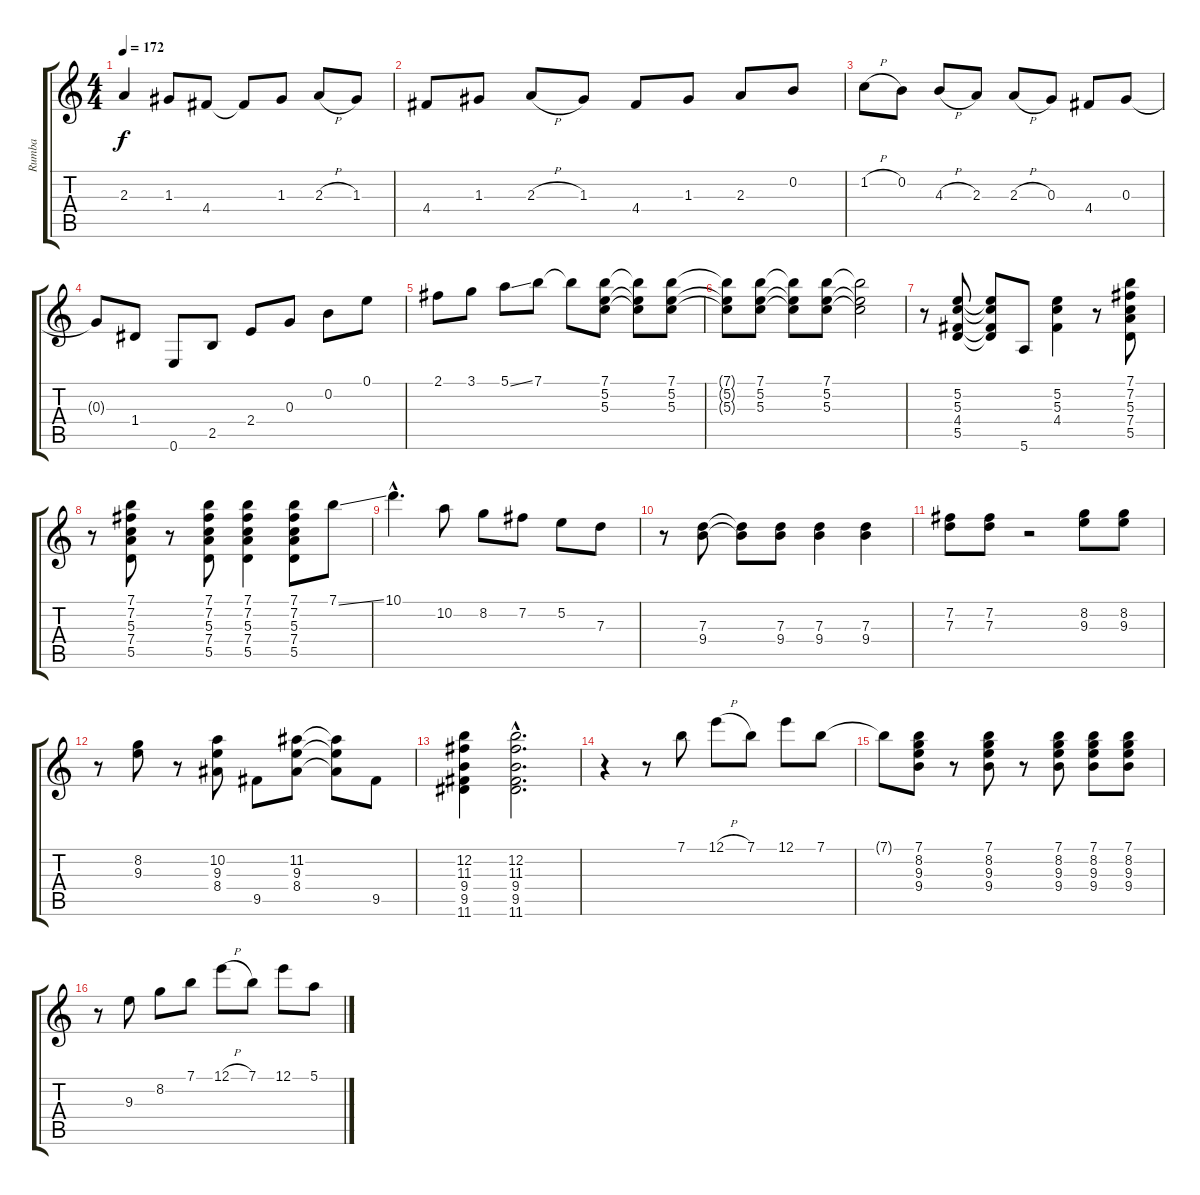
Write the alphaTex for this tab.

\track ("Rumba" "Rumba") {instrument acousticguitarnylon}
\staff {score tabs}
\tuning (E4 B3 G3 D3 A2 E2) {hide}
\ts (4 4)
\tempo 172
\clef g2
\ks c
2.3.4{dy f} 1.3.8 4.4.8 4.4{t}.8 1.3.8 2.3{h}.8 1.3.8 |
4.4.8 1.3.8 2.3{h}.8 1.3.8 4.4.8 1.3.8 2.3.8 0.2.8 |
1.2{h}.8 0.2.8 4.3{h}.8 2.3.8 2.3{h}.8 0.3.8 4.4.8 0.3.8 |
0.3{t}.8 1.4.8 0.6.8 2.5.8 2.4.8 0.3.8 0.2.8 0.1.8 |
2.1.8 3.1.8 5.1{ss}.8 7.1.8 7.1{t}.8 (7.1 5.2 5.3).8 (7.1{t} 5.2{t} 5.3{t}).8 (7.1 5.2 5.3).8 |
(7.1{t} 5.2{t} 5.3{t}).8 (7.1 5.2 5.3).8 (7.1{t} 5.2{t} 5.3{t}).8 (7.1 5.2 5.3).8 (7.1{t} 5.2{t} 5.3{t}).2 |
r.8 (5.2 5.3 4.4 5.5).8 (5.2{t} 5.3{t} 4.4{t} 5.5{t}).8 5.6.8 (5.2 5.3 4.4).4 r.8 (7.1 7.2 5.3 7.4 5.5).8 |
r.8 (7.1 7.2 5.3 7.4 5.5).8 r.8 (7.1 7.2 5.3 7.4 5.5).8 (7.1 7.2 5.3 7.4 5.5).4 (7.1 7.2 5.3 7.4 5.5).8 7.1{ss}.8 |
10.1{hac}.4{d} 10.2.8 8.2.8 7.2.8 5.2.8 7.3.8 |
r.8 (7.3 9.4).8 (7.3{t} 9.4{t}).8 (7.3 9.4).8 (7.3 9.4).4 (7.3 9.4).4 |
(7.2 7.3).8 (7.2 7.3).8 r.2 (8.2 9.3).8 (8.2 9.3).8 |
r.8 (8.2 9.3).8 r.8 (10.2 9.3 8.4).8 9.5.8 (11.2 9.3 8.4).8 (11.2{t} 9.3{t} 8.4{t}).8 9.5.8 |
(12.2 11.3 9.4 9.5 11.6).4 (12.2{hac} 11.3{hac} 9.4{hac} 9.5{hac} 11.6{hac}).2{d} |
r.4 r.8 7.1.8 12.1{h}.8 7.1.8 12.1.8 7.1.8 |
7.1{t}.8 (7.1 8.2 9.3 9.4).8 r.8 (7.1 8.2 9.3 9.4).8 r.8 (7.1 8.2 9.3 9.4).8 (7.1 8.2 9.3 9.4).8 (7.1 8.2 9.3 9.4).8 |
r.8 9.3.8 8.2.8 7.1.8 12.1{h}.8 7.1.8 12.1.8 5.1.8
